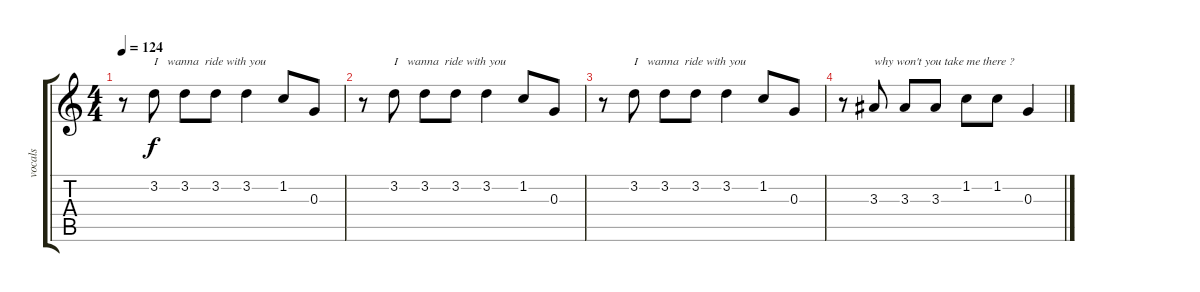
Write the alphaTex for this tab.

\track ("vocals" "vocals") {instrument overdrivenguitar}
\staff {score tabs}
\tuning (E4 B3 G3 D3 A2 E2) {hide}
\ts (4 4)
\tempo 124
\clef g2
\ks c
r.8{dy f} 3.2.8{txt "I   wanna  ride with you"} 3.2.8 3.2.8 3.2.4 1.2.8 0.3.8 |
r.8 3.2.8{txt "I   wanna  ride with you"} 3.2.8 3.2.8 3.2.4 1.2.8 0.3.8 |
r.8 3.2.8{txt "I   wanna  ride with you"} 3.2.8 3.2.8 3.2.4 1.2.8 0.3.8 |
r.8 3.3.8{txt "why won't you take me there ?"} 3.3.8 3.3.8 1.2.8 1.2.8 0.3.4
